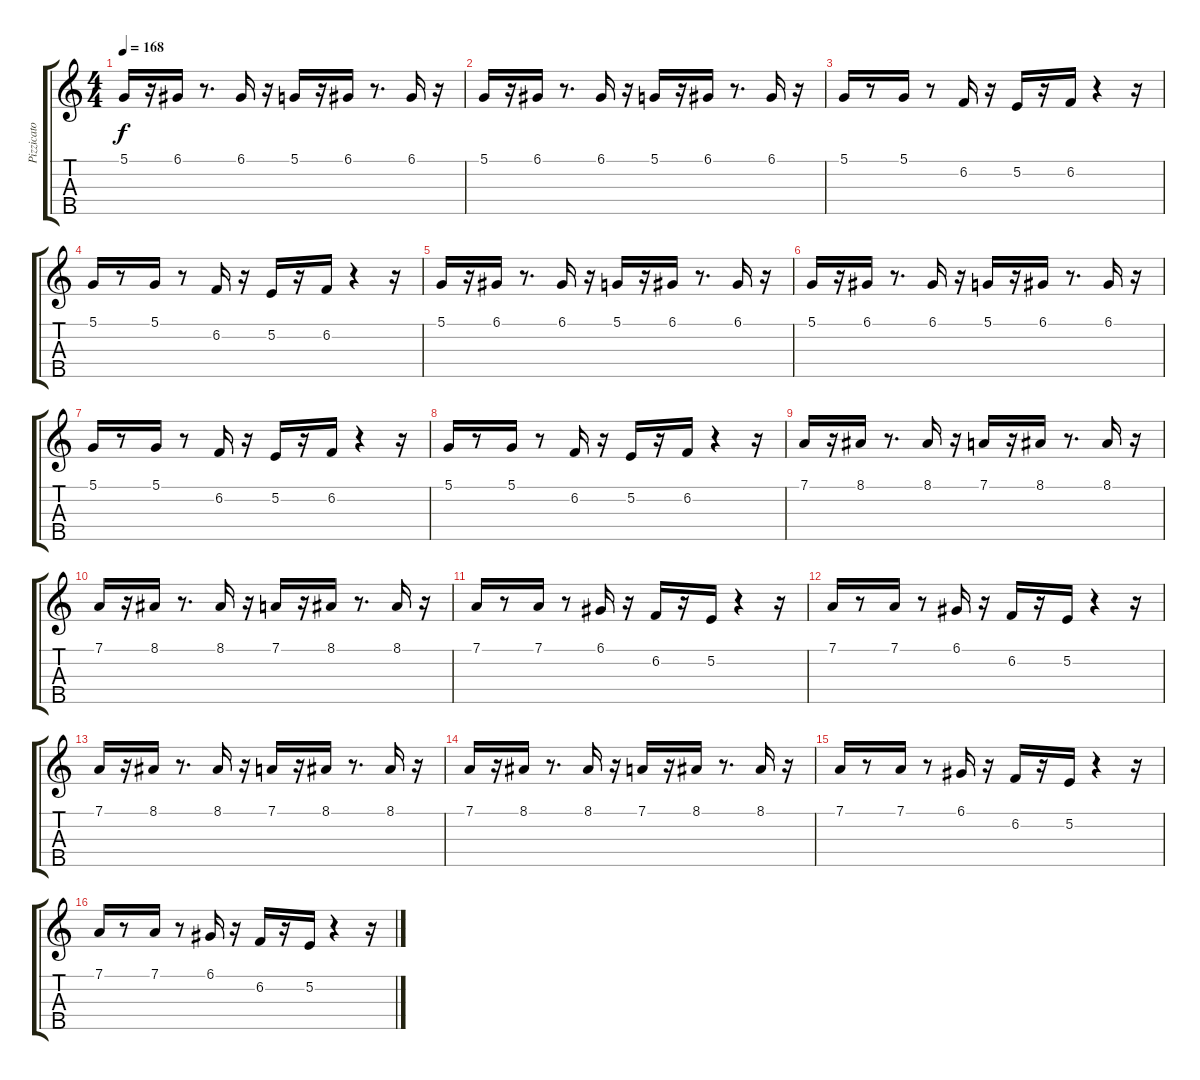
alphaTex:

\track ("Pizzicato Cordes" "Pizzicato ") {instrument pizzicatostrings}
\staff {score tabs}
\tuning (D4 B3 G3 D3 G4) {hide}
\ts (4 4)
\tempo 168
\clef g2
\ks c
5.1.16{dy f} r.16 6.1.16 r.8{d} 6.1.16 r.16 5.1.16 r.16 6.1.16 r.8{d} 6.1.16 r.16 |
5.1.16 r.16 6.1.16 r.8{d} 6.1.16 r.16 5.1.16 r.16 6.1.16 r.8{d} 6.1.16 r.16 |
5.1.16 r.8 5.1.16 r.8 6.2.16 r.16 5.2.16 r.16 6.2.16 r.4 r.16 |
5.1.16 r.8 5.1.16 r.8 6.2.16 r.16 5.2.16 r.16 6.2.16 r.4 r.16 |
5.1.16 r.16 6.1.16 r.8{d} 6.1.16 r.16 5.1.16 r.16 6.1.16 r.8{d} 6.1.16 r.16 |
5.1.16 r.16 6.1.16 r.8{d} 6.1.16 r.16 5.1.16 r.16 6.1.16 r.8{d} 6.1.16 r.16 |
5.1.16 r.8 5.1.16 r.8 6.2.16 r.16 5.2.16 r.16 6.2.16 r.4 r.16 |
5.1.16 r.8 5.1.16 r.8 6.2.16 r.16 5.2.16 r.16 6.2.16 r.4 r.16 |
7.1.16 r.16 8.1.16 r.8{d} 8.1.16 r.16 7.1.16 r.16 8.1.16 r.8{d} 8.1.16 r.16 |
7.1.16 r.16 8.1.16 r.8{d} 8.1.16 r.16 7.1.16 r.16 8.1.16 r.8{d} 8.1.16 r.16 |
7.1.16 r.8 7.1.16 r.8 6.1.16 r.16 6.2.16 r.16 5.2.16 r.4 r.16 |
7.1.16 r.8 7.1.16 r.8 6.1.16 r.16 6.2.16 r.16 5.2.16 r.4 r.16 |
7.1.16 r.16 8.1.16 r.8{d} 8.1.16 r.16 7.1.16 r.16 8.1.16 r.8{d} 8.1.16 r.16 |
7.1.16 r.16 8.1.16 r.8{d} 8.1.16 r.16 7.1.16 r.16 8.1.16 r.8{d} 8.1.16 r.16 |
7.1.16 r.8 7.1.16 r.8 6.1.16 r.16 6.2.16 r.16 5.2.16 r.4 r.16 |
7.1.16 r.8 7.1.16 r.8 6.1.16 r.16 6.2.16 r.16 5.2.16 r.4 r.16
